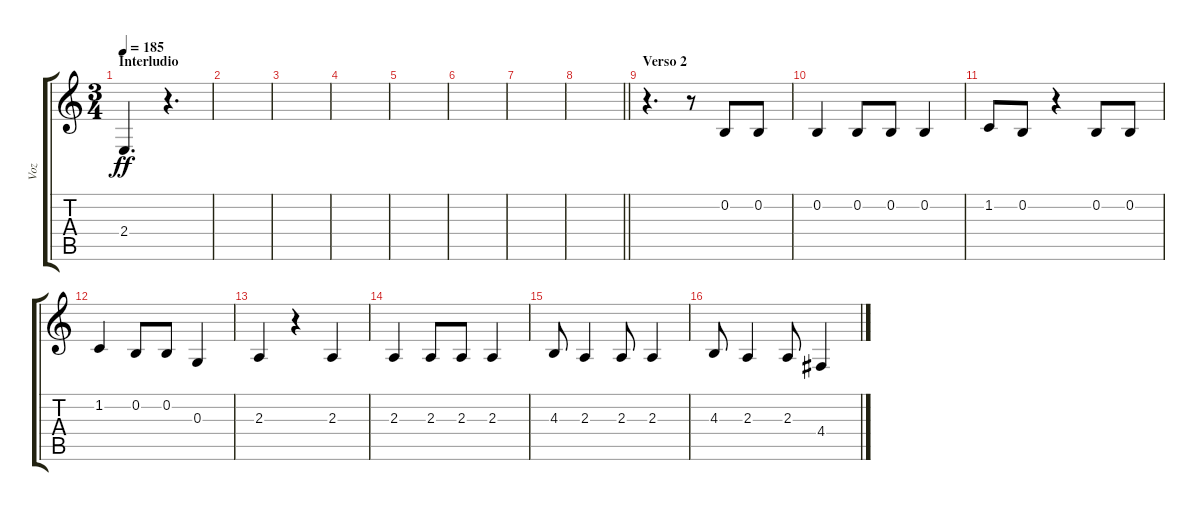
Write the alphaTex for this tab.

\track ("Voz" "Voz") {instrument flute}
\staff {score tabs}
\tuning (E4 B3 G3 D3 A2 E2) {hide}
\ts (3 4)
\section ("" "Interludio")
\tempo 185
\clef g2
\ks c
2.4.4{d dy ff} r.4{d} |
|
|
|
|
|
|
\barLineRight lightlight
|
\section ("" "Verso 2")
r.4{d} r.8 0.2.8 0.2.8 |
0.2.4 0.2.8 0.2.8 0.2.4 |
1.2.8 0.2.8 r.4 0.2.8 0.2.8 |
1.2.4 0.2.8 0.2.8 0.3.4 |
2.3.4 r.4 2.3.4 |
2.3.4 2.3.8 2.3.8 2.3.4 |
4.3.8 2.3.4 2.3.8 2.3.4 |
4.3.8 2.3.4 2.3.8 4.4.4
